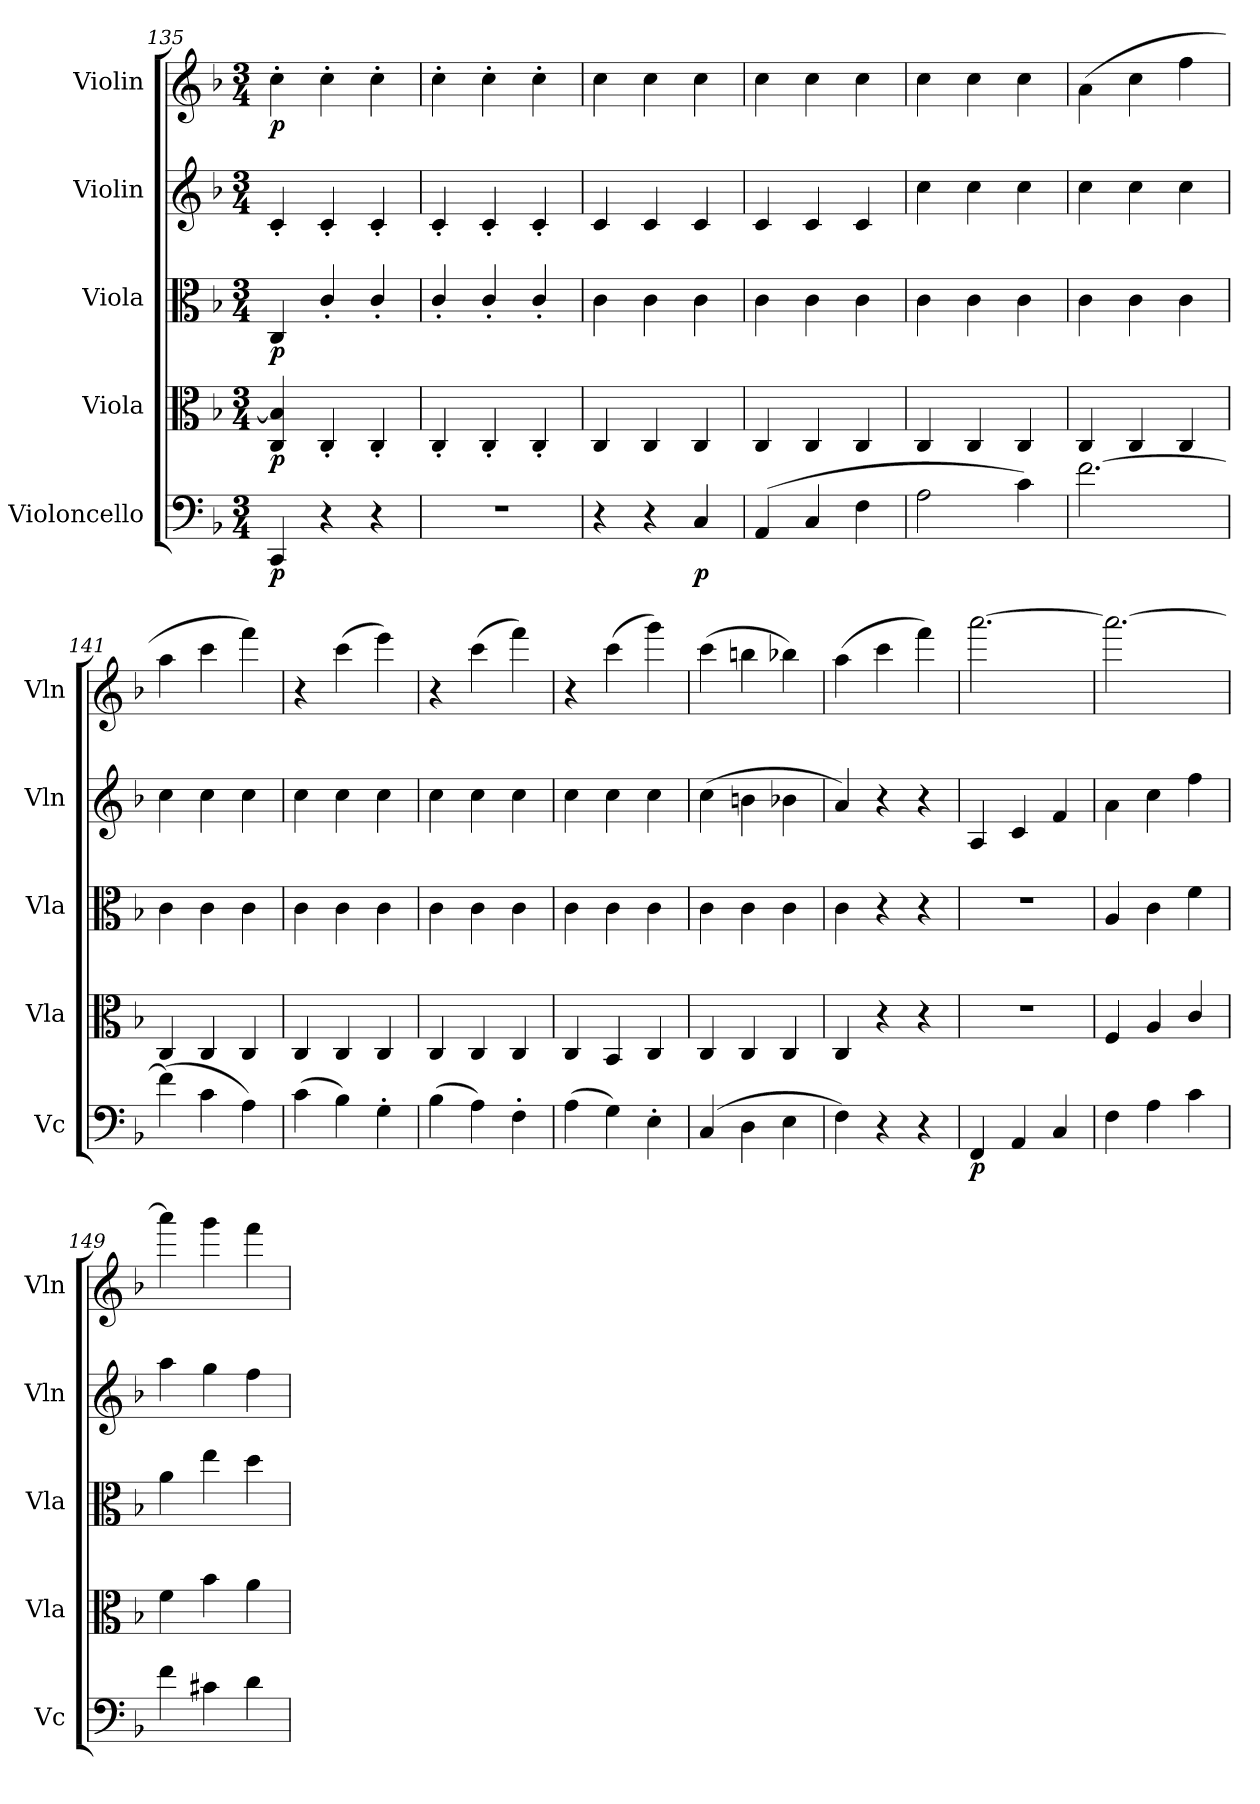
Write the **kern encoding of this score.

**kern	**dynam	**kern	**dynam	**kern	**dynam	**kern	**kern	**dynam
*part5	*part5	*part4	*part4	*part3	*part3	*part2	*part1	*part1
*staff5	*staff5	*staff4	*staff4	*staff3	*staff3	*staff2	*staff1	*staff1
*I"Violoncello	*	*I"Viola	*	*I"Viola	*	*I"Violin	*I"Violin	*
*I'Vc	*	*I'Vla	*	*I'Vla	*	*I'Vln	*I'Vln	*
*clefF4	*	*clefC3	*	*clefC3	*	*clefG2	*clefG2	*
*k[b-]	*	*k[b-]	*	*k[b-]	*	*k[b-]	*k[b-]	*
*M3/4	*	*M3/4	*	*M3/4	*	*M3/4	*M3/4	*
=135	=135	=135	=135	=135	=135	=135	=135	=135
4CC/	p	4C/ 4B-]/	p	4C/	p	4c'/	4cc'\	p
4r	.	4C'/	.	4c'/	.	4c'/	4cc'\	.
4r	.	4C'/	.	4c'/	.	4c'/	4cc'\	.
=136	=136	=136	=136	=136	=136	=136	=136	=136
2.r	.	4C'/	.	4c'/	.	4c'/	4cc'\	.
.	.	4C'/	.	4c'/	.	4c'/	4cc'\	.
.	.	4C'/	.	4c'/	.	4c'/	4cc'\	.
=137	=137	=137	=137	=137	=137	=137	=137	=137
4r	.	4C/	.	4c\	.	4c/	4cc\	.
4r	.	4C/	.	4c\	.	4c/	4cc\	.
4C/	p	4C/	.	4c\	.	4c/	4cc\	.
=138	=138	=138	=138	=138	=138	=138	=138	=138
(4AA/	.	4C/	.	4c\	.	4c/	4cc\	.
4C/	.	4C/	.	4c\	.	4c/	4cc\	.
4F\	.	4C/	.	4c\	.	4c/	4cc\	.
=139	=139	=139	=139	=139	=139	=139	=139	=139
2A\	.	4C/	.	4c\	.	4cc\	4cc\	.
.	.	4C/	.	4c\	.	4cc\	4cc\	.
4c\)	.	4C/	.	4c\	.	4cc\	4cc\	.
=140	=140	=140	=140	=140	=140	=140	=140	=140
[2.f\	.	4C/	.	4c\	.	4cc\	(4a\	.
.	.	4C/	.	4c\	.	4cc\	4cc\	.
.	.	4C/	.	4c\	.	4cc\	4ff\	.
=141	=141	=141	=141	=141	=141	=141	=141	=141
(4f\]	.	4C/	.	4c\	.	4cc\	4aa\	.
4c\	.	4C/	.	4c\	.	4cc\	4ccc\	.
4A\)	.	4C/	.	4c\	.	4cc\	4fff\)	.
=142	=142	=142	=142	=142	=142	=142	=142	=142
(4c\	.	4C/	.	4c\	.	4cc\	4r	.
4B-\)	.	4C/	.	4c\	.	4cc\	(4ccc\	.
4G'\	.	4C/	.	4c\	.	4cc\	4eee\)	.
=143	=143	=143	=143	=143	=143	=143	=143	=143
(4B-\	.	4C/	.	4c\	.	4cc\	4r	.
4A\)	.	4C/	.	4c\	.	4cc\	(4ccc\	.
4F'\	.	4C/	.	4c\	.	4cc\	4fff\)	.
=144	=144	=144	=144	=144	=144	=144	=144	=144
(4A\	.	4C/	.	4c\	.	4cc\	4r	.
4G\)	.	4BB-/	.	4c\	.	4cc\	(4ccc\	.
4E'\	.	4C/	.	4c\	.	4cc\	4ggg\)	.
=145	=145	=145	=145	=145	=145	=145	=145	=145
(4C/	.	4C/	.	4c\	.	(4cc\	(4ccc\	.
4D\	.	4C/	.	4c\	.	4bn\	4bbn\	.
4E\	.	4C/	.	4c\	.	4b-X\	4bb-X\)	.
=146	=146	=146	=146	=146	=146	=146	=146	=146
4F\)	.	4C/	.	4c\	.	4a/)	(4aa\	.
4r	.	4r	.	4r	.	4r	4ccc\	.
4r	.	4r	.	4r	.	4r	4fff\)	.
=147	=147	=147	=147	=147	=147	=147	=147	=147
4FF/	p	2.r	.	2.r	.	4A/	[2.aaa\	.
4AA/	.	.	.	.	.	4c/	.	.
4C/	.	.	.	.	.	4f/	.	.
=148	=148	=148	=148	=148	=148	=148	=148	=148
4F\	.	4F/	.	4A/	.	4a\	2.aaa\_	.
4A\	.	4A/	.	4c\	.	4cc\	.	.
4c\	.	4c/	.	4f\	.	4ff\	.	.
=149	=149	=149	=149	=149	=149	=149	=149	=149
4f\	.	4f\	.	4a\	.	4aa\	4aaa\]	.
4c#X\	.	4b-\	.	4ee\	.	4gg\	4ggg\	.
4d\	.	4a\	.	4dd\	.	4ff\	4fff\	.
=	=	=	=	=	=	=	=	=
*-	*-	*-	*-	*-	*-	*-	*-	*-
